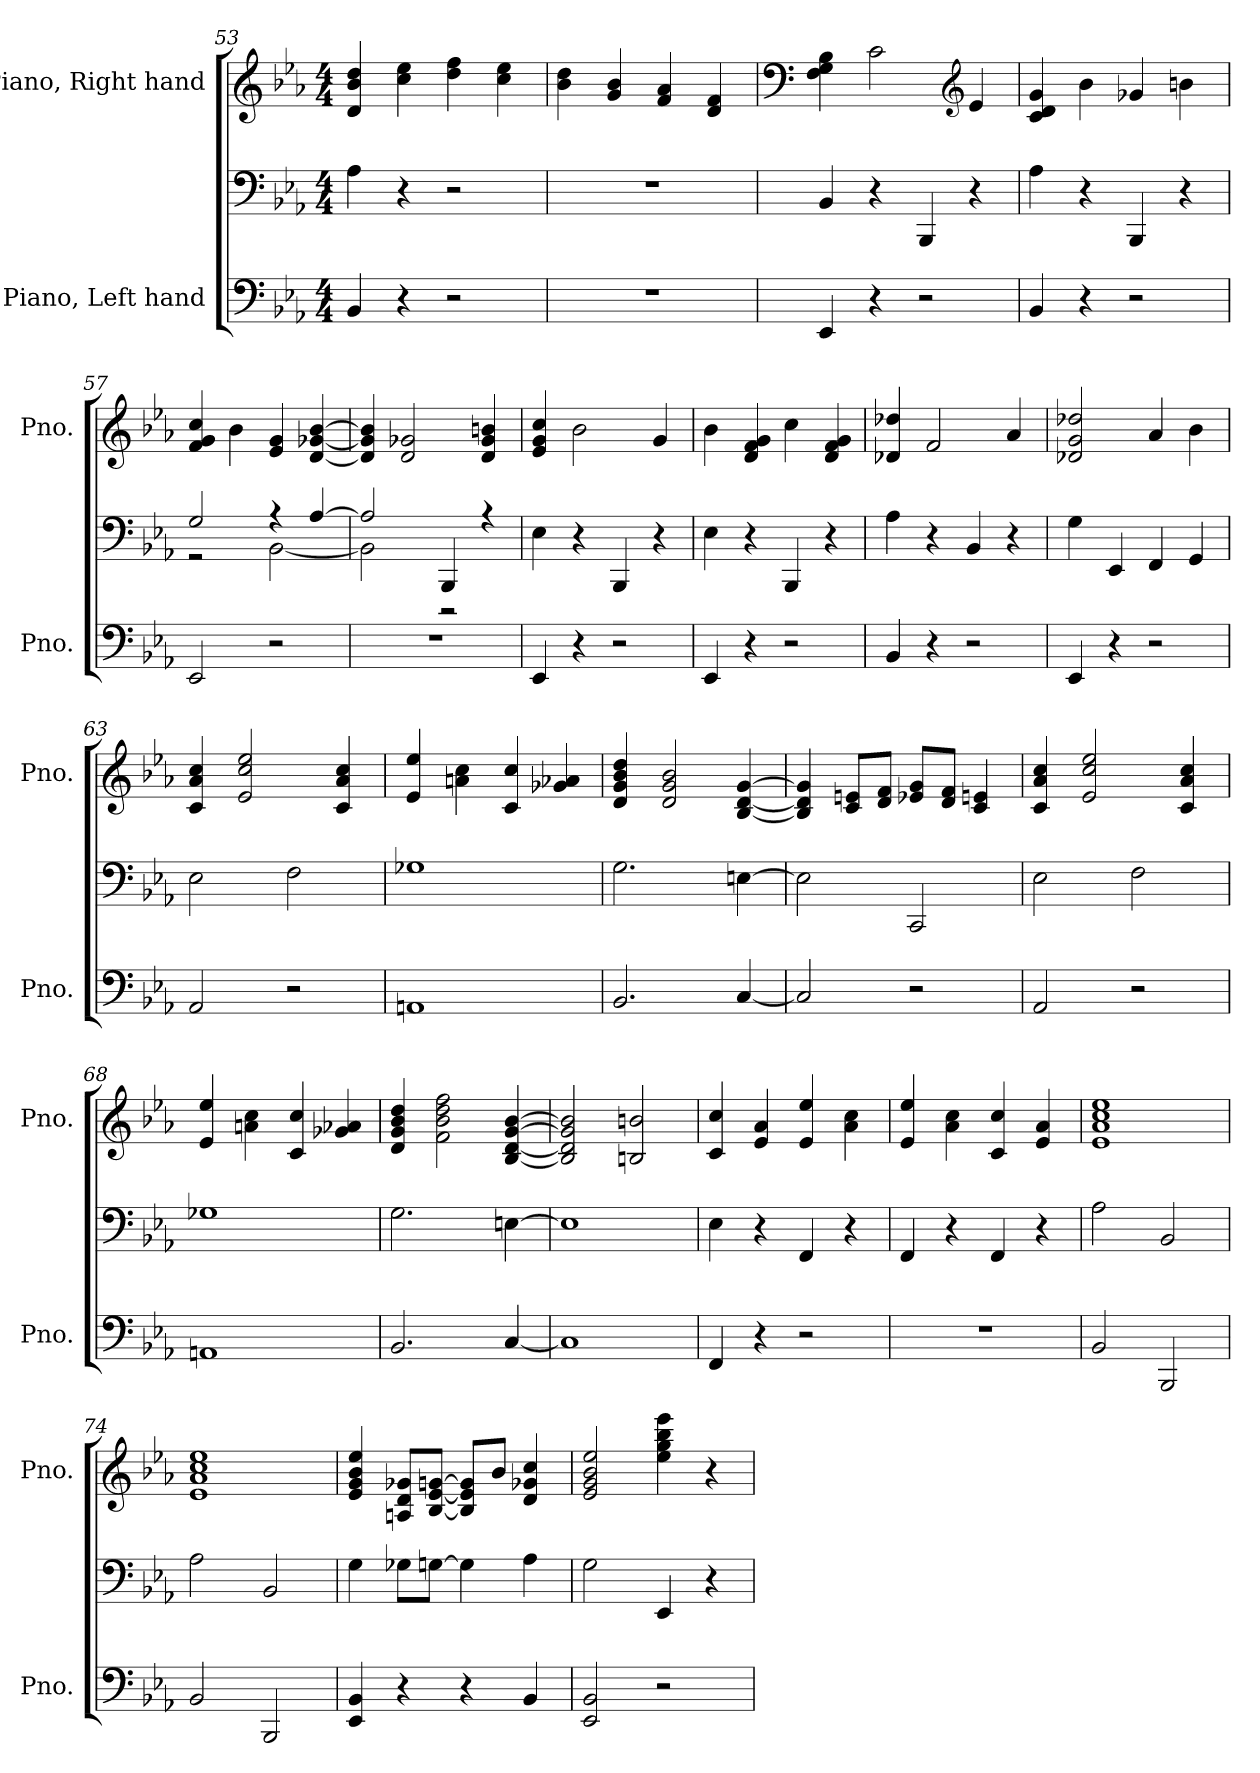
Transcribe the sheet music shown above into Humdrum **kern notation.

**kern	**kern	**kern
*part2	*part2	*part1
*staff3	*staff2	*staff1
*I"Piano, Left hand	*	*I"Piano, Right hand
*I'Pno.	*	*I'Pno.
*clefF4	*clefF4	*clefG2
*k[b-e-a-]	*k[b-e-a-]	*k[b-e-a-]
*M4/4	*M4/4	*M4/4
=53	=53	=53
4BB-/	4A-\	4d/ 4b-/ 4dd/
4r	4r	4cc\ 4ee-\
2r	2r	4dd\ 4ff\
.	.	4cc\ 4ee-\
=54	=54	=54
1r	1r	4b-\ 4dd\
.	.	4g/ 4b-/
.	.	4f/ 4a-/
.	.	4d/ 4f/
=55	=55	=55
*	*	*clefF4
4EE-/	4BB-/	4F\ 4G\ 4B-\
4r	4r	2c\
2r	4BBB-/	.
*	*	*clefG2
.	4r	4e-/
=56	=56	=56
4BB-/	4A-\	4c/ 4d/ 4g/
4r	4r	4b-\
2r	4BBB-/	4g-X/
.	4r	4bn\
!!LO:LB:g=z
=57	=57	=57
*	*^	*
2EE-/	2G/	2r	4f/ 4g/ 4cc/
.	.	.	4b-\
2r	4r	[2BB-\	4e-/ 4g/
.	[4A-/	.	[4d/ [4g-X/ [4b-/
=58	=58	=58	=58
1r	2A-/]	2BB-\]	4d/] 4g-/] 4b-/]
.	.	.	2d/ 2g-X/
.	4BBB-/	2r	.
.	4r	.	4d/ 4g-/ 4bn/
*	*v	*v	*
=59	=59	=59
4EE-/	4E-\	4e-/ 4g/ 4cc/
4r	4r	2b-\
2r	4BBB-/	.
.	4r	4g/
=60	=60	=60
4EE-/	4E-\	4b-\
4r	4r	4d/ 4f/ 4g/
2r	4BBB-/	4cc\
.	4r	4d/ 4f/ 4g/
=61	=61	=61
4BB-/	4A-\	4d-X/ 4dd-X/
4r	4r	2f/
2r	4BB-/	.
.	4r	4a-/
=62	=62	=62
4EE-/	4G\	2d-X/ 2g/ 2dd-X/
4r	4EE-/	.
2r	4FF/	4a-/
.	4GG/	4b-\
=63	=63	=63
2AA-/	2E-\	4c/ 4a-/ 4cc/
.	.	2e-/ 2cc/ 2ee-/
2r	2F\	.
.	.	4c/ 4a-/ 4cc/
!!LO:LB:g=z
=64	=64	=64
1AAn	1G-X	4e-/ 4ee-/
.	.	4an\ 4cc\
.	.	4c/ 4cc/
.	.	4g-X/ 4a-X/
=65	=65	=65
2.BB-/	2.G\	4d/ 4g/ 4b-/ 4dd/
.	.	2d/ 2g/ 2b-/
[4C/	[4En\	[4B-/ [4d/ [4g/
=66	=66	=66
2C/]	2E\]	4B-/] 4d/] 4g/]
.	.	8c/ 8en/L
.	.	8d/ 8f/J
2r	2CC/	8e-X/ 8g/L
.	.	8d/ 8f/J
.	.	4c/ 4en/
=67	=67	=67
2AA-/	2E-\	4c/ 4a-/ 4cc/
.	.	2e-/ 2cc/ 2ee-/
2r	2F\	.
.	.	4c/ 4a-/ 4cc/
=68	=68	=68
1AAn	1G-X	4e-/ 4ee-/
.	.	4an\ 4cc\
.	.	4c/ 4cc/
.	.	4g-X/ 4a-X/
=69	=69	=69
2.BB-/	2.G\	4d/ 4g/ 4b-/ 4dd/
.	.	2f\ 2b-\ 2dd\ 2ff\
[4C/	[4En\	[4B-/ [4d/ [4g/ [4b-/
=70	=70	=70
1C]	1E]	2B-/] 2d/] 2g/] 2b-/]
.	.	2Bn/ 2bn/
!!LO:LB:g=z
=71	=71	=71
4FF/	4E-\	4c/ 4cc/
4r	4r	4e-/ 4a-/
2r	4FF/	4e-/ 4ee-/
.	4r	4a-\ 4cc\
=72	=72	=72
1r	4FF/	4e-/ 4ee-/
.	4r	4a-\ 4cc\
.	4FF/	4c/ 4cc/
.	4r	4e-/ 4a-/
=73	=73	=73
2BB-/	2A-\	1e- 1a- 1cc 1ee-
2BBB-/	2BB-/	.
=74	=74	=74
2BB-/	2A-\	1e- 1a- 1cc 1ee-
2BBB-/	2BB-/	.
=75	=75	=75
4EE-/ 4BB-/	4G\	4e-/ 4g/ 4b-/ 4ee-/
4r	8G-X\L	8An/ 8d/ 8g-X/L
.	[8Gn\J	[8B-/ [8e-/ [8gn/J
4r	4G\]	8B-/] 8e-/] 8g/]L
.	.	8b-/J
4BB-/	4A-\	4d/ 4g-X/ 4cc/
=76	=76	=76
2EE-/ 2BB-/	2G\	2e-/ 2g/ 2b-/ 2ee-/
2r	4EE-/	4ee-\ 4gg\ 4bb-\ 4eee-\
.	4r	4r
=	=	=
*-	*-	*-
